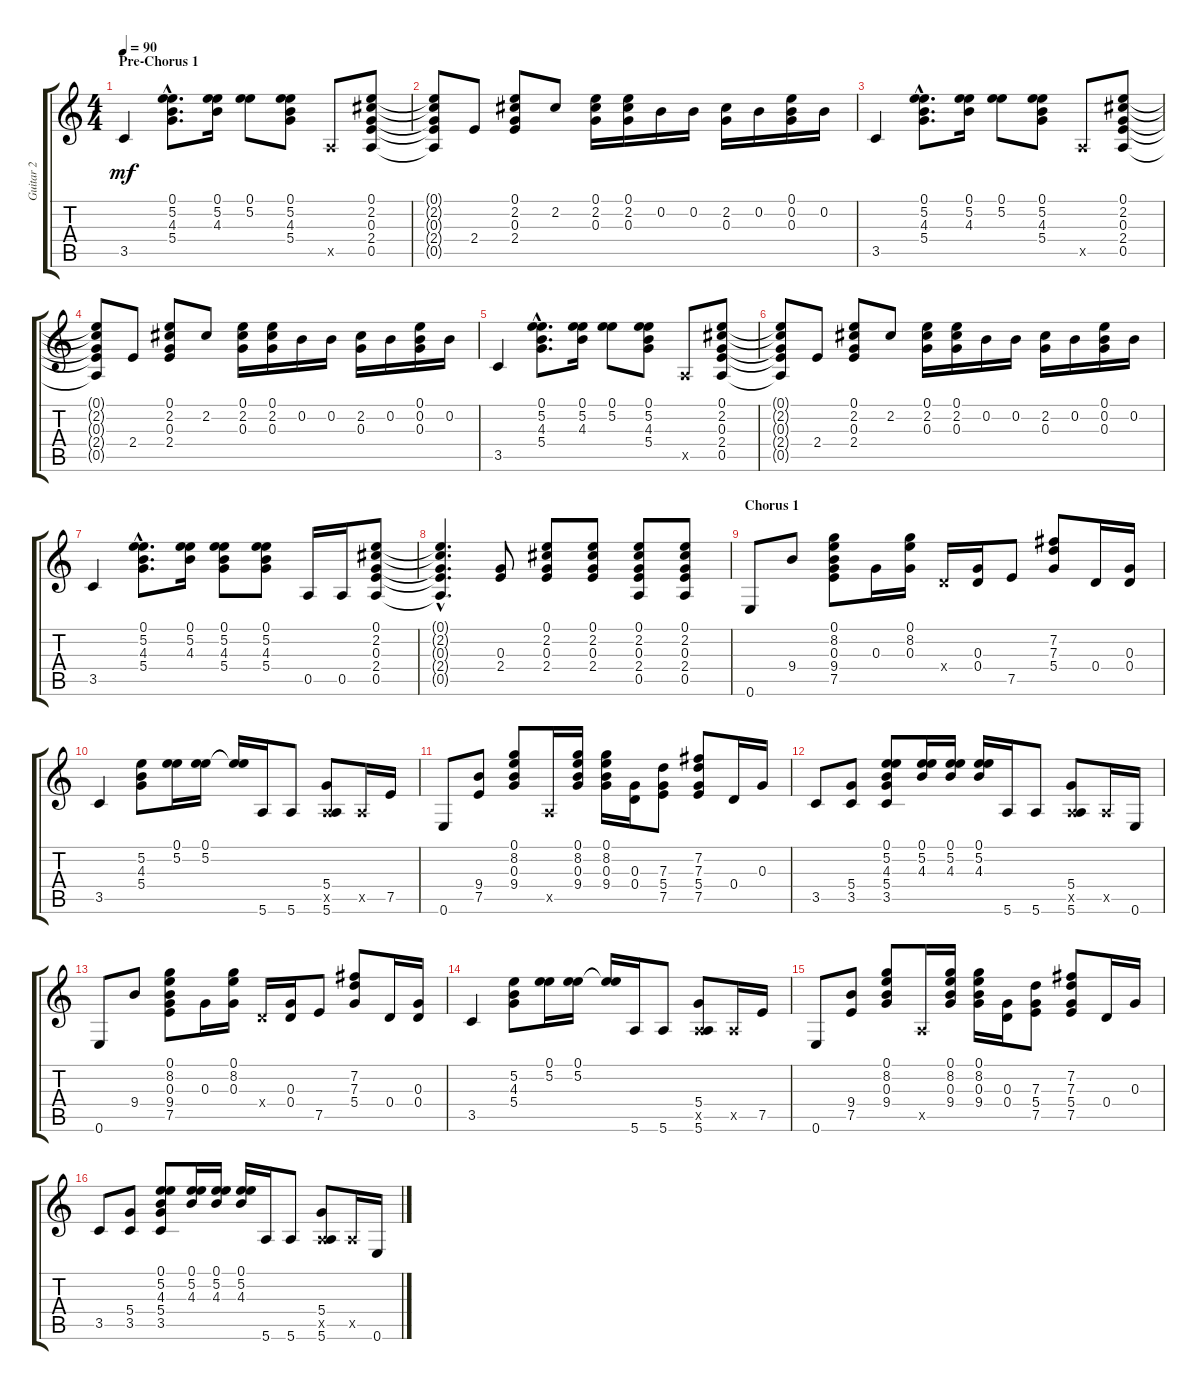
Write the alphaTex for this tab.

\track ("Guitar 2" "Guitar 2") {instrument acousticguitarsteel}
\staff {score tabs}
\tuning (E4 B3 G3 D3 A2 E2) {hide}
\ts (4 4)
\section ("" "Pre-Chorus 1")
\tempo 90
\clef g2
\ks c
3.5.4{dy mf} (0.1{hac} 5.2{hac} 4.3{hac} 5.4{hac}).8{d} (0.1 5.2 4.3).16 (0.1 5.2).8 (0.1 5.2 4.3 5.4).8 0.5{x}.8 (0.1 2.2 0.3 2.4 0.5).8 |
(0.1{t} 2.2{t} 0.3{t} 2.4{t} 0.5{t}).8 2.4.8 (0.1 2.2 0.3 2.4).8 2.2.8 (0.1 2.2 0.3).16 (0.1 2.2 0.3).16 0.2.16 0.2.16 (2.2 0.3).16 0.2.16 (0.1 0.2 0.3).16 0.2.16 |
3.5.4 (0.1{hac} 5.2{hac} 4.3{hac} 5.4{hac}).8{d} (0.1 5.2 4.3).16 (0.1 5.2).8 (0.1 5.2 4.3 5.4).8 0.5{x}.8 (0.1 2.2 0.3 2.4 0.5).8 |
(0.1{t} 2.2{t} 0.3{t} 2.4{t} 0.5{t}).8 2.4.8 (0.1 2.2 0.3 2.4).8 2.2.8 (0.1 2.2 0.3).16 (0.1 2.2 0.3).16 0.2.16 0.2.16 (2.2 0.3).16 0.2.16 (0.1 0.2 0.3).16 0.2.16 |
3.5.4 (0.1{hac} 5.2{hac} 4.3{hac} 5.4{hac}).8{d} (0.1 5.2 4.3).16 (0.1 5.2).8 (0.1 5.2 4.3 5.4).8 0.5{x}.8 (0.1 2.2 0.3 2.4 0.5).8 |
(0.1{t} 2.2{t} 0.3{t} 2.4{t} 0.5{t}).8 2.4.8 (0.1 2.2 0.3 2.4).8 2.2.8 (0.1 2.2 0.3).16 (0.1 2.2 0.3).16 0.2.16 0.2.16 (2.2 0.3).16 0.2.16 (0.1 0.2 0.3).16 0.2.16 |
3.5.4 (0.1{hac} 5.2{hac} 4.3{hac} 5.4{hac}).8{d} (0.1 5.2 4.3).16 (0.1 5.2 4.3 5.4).8 (0.1 5.2 4.3 5.4).8 0.5.16 0.5.16 (0.1 2.2 0.3 2.4 0.5).8 |
(0.1{hac t} 2.2{hac t} 0.3{hac t} 2.4{hac t} 0.5{hac t}).4{d} (0.3 2.4).8 (0.1 2.2 0.3 2.4).8 (0.1 2.2 0.3 2.4).8 (0.1 2.2 0.3 2.4 0.5).8 (0.1 2.2 0.3 2.4 0.5).8 |
\section ("" "Chorus 1")
0.6.8 9.4.8 (0.1 8.2 0.3 9.4 7.5).8 0.3.16 (0.1 8.2 0.3).16 0.4{x}.16 (0.3 0.4).16 7.5.8 (7.2 7.3 5.4).8 0.4.16 (0.3 0.4).16 |
3.5.4 (5.2 4.3 5.4).8 (0.1 5.2).16 (0.1 5.2).16 (0.1{t} 5.2{t}).16 5.6.16 5.6.8 (5.4 0.5{x} 5.6).8 0.5{x}.16 7.5.16 |
0.6.8 (9.4 7.5).8 (0.1 8.2 0.3 9.4).8 0.5{x}.16 (0.1 8.2 0.3 9.4).16 (0.1 8.2 0.3 9.4).16 (0.3 0.4).16 (7.3 5.4 7.5).8 (7.2 7.3 5.4 7.5).8 0.4.16 0.3.16 |
3.5.8 (5.4 3.5).8 (0.1 5.2 4.3 5.4 3.5).8 (0.1 5.2 4.3).16 (0.1 5.2 4.3).16 (0.1 5.2 4.3).16 5.6.16 5.6.8 (5.4 0.5{x} 5.6).8 0.5{x}.16 0.6.16 |
0.6.8 9.4.8 (0.1 8.2 0.3 9.4 7.5).8 0.3.16 (0.1 8.2 0.3).16 0.4{x}.16 (0.3 0.4).16 7.5.8 (7.2 7.3 5.4).8 0.4.16 (0.3 0.4).16 |
3.5.4 (5.2 4.3 5.4).8 (0.1 5.2).16 (0.1 5.2).16 (0.1{t} 5.2{t}).16 5.6.16 5.6.8 (5.4 0.5{x} 5.6).8 0.5{x}.16 7.5.16 |
0.6.8 (9.4 7.5).8 (0.1 8.2 0.3 9.4).8 0.5{x}.16 (0.1 8.2 0.3 9.4).16 (0.1 8.2 0.3 9.4).16 (0.3 0.4).16 (7.3 5.4 7.5).8 (7.2 7.3 5.4 7.5).8 0.4.16 0.3.16 |
3.5.8 (5.4 3.5).8 (0.1 5.2 4.3 5.4 3.5).8 (0.1 5.2 4.3).16 (0.1 5.2 4.3).16 (0.1 5.2 4.3).16 5.6.16 5.6.8 (5.4 0.5{x} 5.6).8 0.5{x}.16 0.6.16
